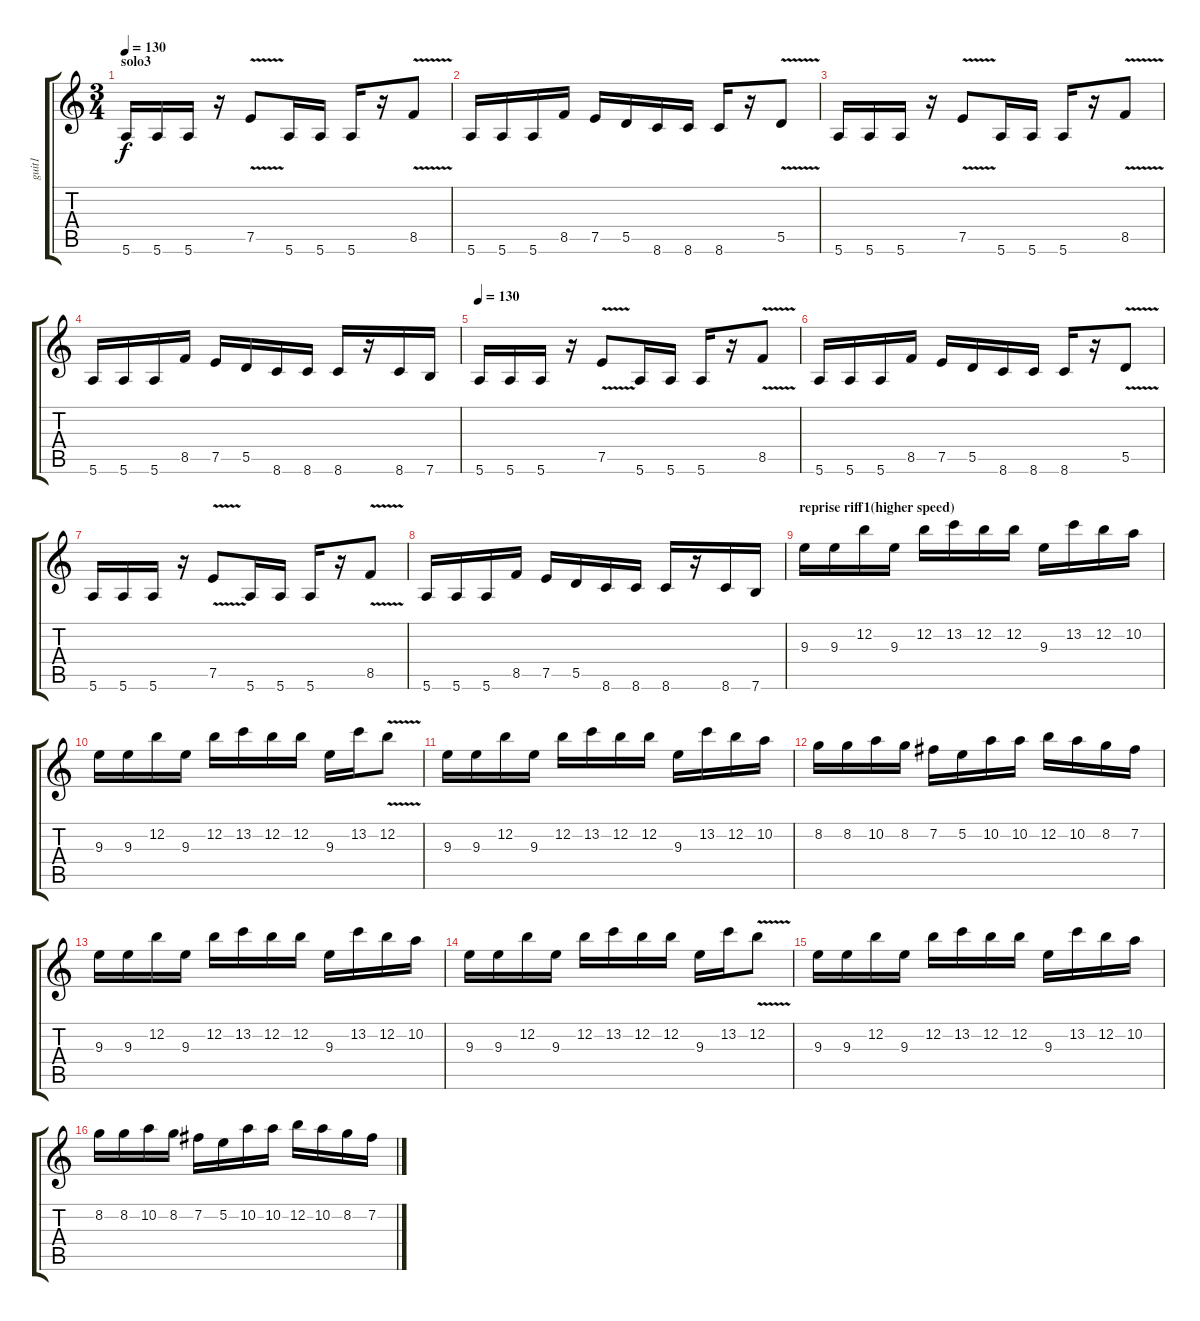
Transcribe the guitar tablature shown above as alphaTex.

\track ("guit1" "guit1") {instrument distortionguitar}
\staff {score tabs}
\tuning (E4 B3 G3 D3 A2 E2) {hide}
\ts (3 4)
\section ("" "solo3")
\tempo 130
\clef g2
\ks c
5.6.16{dy f volume 11 instrument distortionguitar} 5.6.16 5.6.16 r.16 7.5{v}.8 5.6.16 5.6.16 5.6.16 r.16 8.5{v}.8 |
5.6.16 5.6.16 5.6.16 8.5.16 7.5.16 5.5.16 8.6.16 8.6.16 8.6.16 r.16 5.5{v}.8 |
5.6.16 5.6.16 5.6.16 r.16 7.5{v}.8 5.6.16 5.6.16 5.6.16 r.16 8.5{v}.8 |
5.6.16 5.6.16 5.6.16 8.5.16 7.5.16 5.5.16 8.6.16 8.6.16 8.6.16 r.16 8.6.16 7.6.16 |
\tempo 130
5.6.16{volume 11 instrument distortionguitar} 5.6.16 5.6.16 r.16 7.5{v}.8 5.6.16 5.6.16 5.6.16 r.16 8.5{v}.8 |
5.6.16 5.6.16 5.6.16 8.5.16 7.5.16 5.5.16 8.6.16 8.6.16 8.6.16 r.16 5.5{v}.8 |
5.6.16 5.6.16 5.6.16 r.16 7.5{v}.8 5.6.16 5.6.16 5.6.16 r.16 8.5{v}.8 |
5.6.16 5.6.16 5.6.16 8.5.16 7.5.16 5.5.16 8.6.16 8.6.16 8.6.16 r.16 8.6.16 7.6.16 |
\section ("" "reprise riff1(higher speed)")
9.3.16 9.3.16 12.2.16 9.3.16 12.2.16 13.2.16 12.2.16 12.2.16 9.3.16 13.2.16 12.2.16 10.2.16 |
9.3.16 9.3.16 12.2.16 9.3.16 12.2.16 13.2.16 12.2.16 12.2.16 9.3.16 13.2.16 12.2{v}.8 |
9.3.16 9.3.16 12.2.16 9.3.16 12.2.16 13.2.16 12.2.16 12.2.16 9.3.16 13.2.16 12.2.16 10.2.16 |
8.2.16 8.2.16 10.2.16 8.2.16 7.2.16 5.2.16 10.2.16 10.2.16 12.2.16 10.2.16 8.2.16 7.2.16 |
9.3.16 9.3.16 12.2.16 9.3.16 12.2.16 13.2.16 12.2.16 12.2.16 9.3.16 13.2.16 12.2.16 10.2.16 |
9.3.16 9.3.16 12.2.16 9.3.16 12.2.16 13.2.16 12.2.16 12.2.16 9.3.16 13.2.16 12.2{v}.8 |
9.3.16 9.3.16 12.2.16 9.3.16 12.2.16 13.2.16 12.2.16 12.2.16 9.3.16 13.2.16 12.2.16 10.2.16 |
8.2.16 8.2.16 10.2.16 8.2.16 7.2.16 5.2.16 10.2.16 10.2.16 12.2.16 10.2.16 8.2.16 7.2.16
